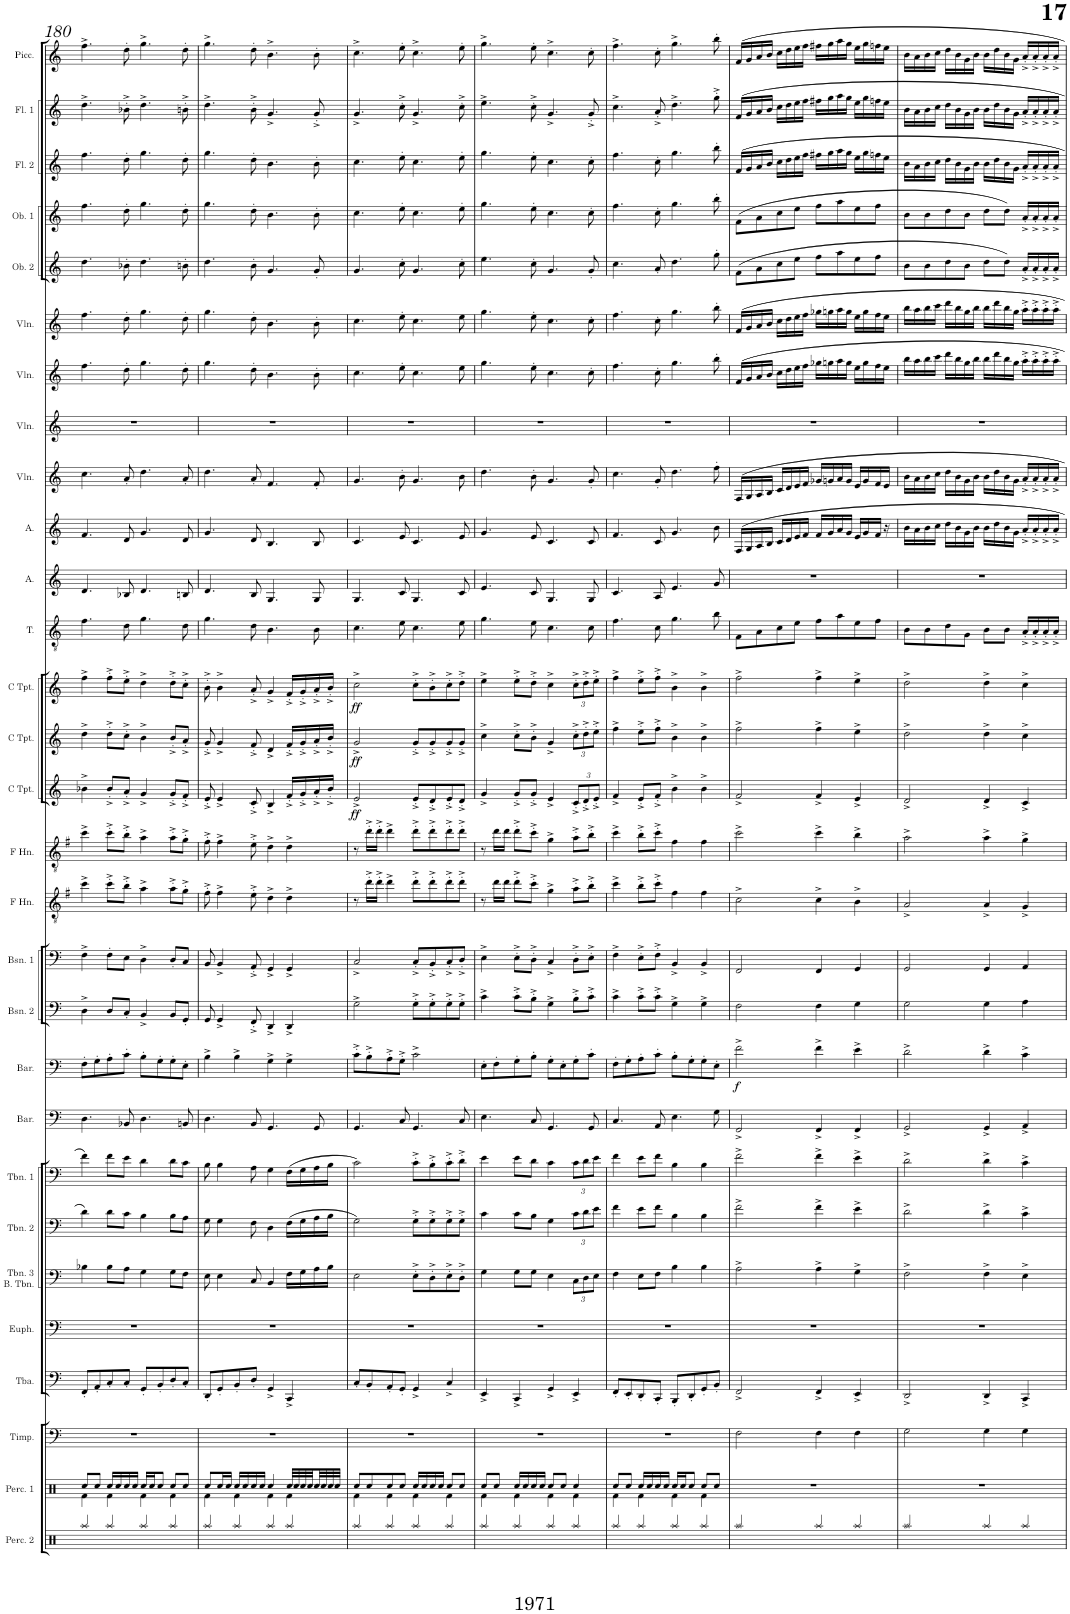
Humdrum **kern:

**kern	**kern	**kern	**kern	**kern	**kern	**kern	**kern	**kern	**kern	**dynam	**kern	**kern	**kern	**kern	**kern	**dynam	**kern	**dynam	**kern	**dynam	**kern	**kern	**kern	**kern	**kern	**kern	**kern	**kern	**kern	**kern	**kern	**kern
*part29	*part28	*part27	*part26	*part25	*part24	*part23	*part22	*part21	*part20	*part20	*part19	*part18	*part17	*part16	*part15	*part15	*part14	*part14	*part13	*part13	*part12	*part11	*part10	*part9	*part8	*part7	*part6	*part5	*part4	*part3	*part2	*part1
*staff29	*staff28	*staff27	*staff26	*staff25	*staff24	*staff23	*staff22	*staff21	*staff20	*staff20	*staff19	*staff18	*staff17	*staff16	*staff15	*staff15	*staff14	*staff14	*staff13	*staff13	*staff12	*staff11	*staff10	*staff9	*staff8	*staff7	*staff6	*staff5	*staff4	*staff3	*staff2	*staff1
*I"Percussion 2	*I"Percussion 1	*I"Timpani	*I"Tuba	*I"Euphonium	*I"Trombone 3 &amp; Bass Trombone	*I"Trombone 2	*I"Trombone 1	*I"Baritone	*I"Baritone	*	*I"Bassoon 2	*I"Bassoon 1	*I"Tenor	*I"Tenor	*I"C Trumpet	*	*I"C Trumpet	*	*I"C Trumpet	*	*I"Tenor	*I"Alto	*I"Alto	*I"Violin	*I"Violin	*I"Violin	*I"Violin	*I"Oboe 2	*I"Oboe 1	*I"Flute 2	*I"Flute 1	*I"Piccolo
*I'Perc. 2	*I'Perc. 1	*I'Timp.	*I'Tba.	*I'Euph.	*I'Tbn. 3 B. Tbn.	*I'Tbn. 2	*I'Tbn. 1	*I'Bar.	*I'Bar.	*	*I'Bsn. 2	*I'Bsn. 1	*I'T.	*I'T.	*I'C Tpt.	*	*I'C Tpt.	*	*I'C Tpt.	*	*I'T.	*I'A.	*I'A.	*I'Vln.	*I'Vln.	*I'Vln.	*I'Vln.	*I'Ob. 2	*I'Ob. 1	*I'Fl. 2	*I'Fl. 1	*I'Picc.
!!LO:PB:g=z
*clefX	*clefX	*clefF4	*clefF4	*clefF4	*clefF4	*clefF4	*clefF4	*clefF4	*clefF4	*	*clefF4	*clefF4	*clefGv2	*clefGv2	*clefG2	*	*clefG2	*	*clefG2	*	*clefGv2	*clefG2	*clefG2	*clefG2	*clefG2	*clefG2	*clefG2	*clefG2	*clefG2	*clefG2	*clefG2	*clefG2
*	*	*	*	*	*	*	*	*	*	*	*	*	*Trd4c7	*Trd4c7	*	*	*	*	*	*	*	*	*	*	*	*	*	*	*	*	*	*Trd-7c-12
*k[]	*k[]	*k[]	*k[]	*k[]	*k[]	*k[]	*k[]	*k[]	*k[]	*	*k[]	*k[]	*k[f#]	*k[f#]	*k[]	*	*k[]	*	*k[]	*	*k[]	*k[]	*k[]	*k[]	*k[]	*k[]	*k[]	*k[]	*k[]	*k[]	*k[]	*k[]
*M4/4	*M4/4	*M4/4	*M4/4	*M4/4	*M4/4	*M4/4	*M4/4	*M4/4	*M4/4	*	*M4/4	*M4/4	*M4/4	*M4/4	*M4/4	*	*M4/4	*	*M4/4	*	*M4/4	*M4/4	*M4/4	*M4/4	*M4/4	*M4/4	*M4/4	*M4/4	*M4/4	*M4/4	*M4/4	*M4/4
=180	=180	=180	=180	=180	=180	=180	=180	=180	=180	=180	=180	=180	=180	=180	=180	=180	=180	=180	=180	=180	=180	=180	=180	=180	=180	=180	=180	=180	=180	=180	=180	=180
*	*^	*	*	*	*	*	*	*	*	*	*	*	*	*	*	*	*	*	*	*	*	*	*	*	*	*	*	*	*	*	*	*
4Raa/	8Rcc/L	4Rf\	1r	8FF'/L	1r	4B-X\	4d\	4f\	4.D\	8F'\L	.	4D^\	4F^\	4cc^\	4cc^\	4b-X^\	.	4dd^\	.	4ff^\	.	4.f\	4.d/	4.f/	4.cc\	1r	4.ff\	4.ff\	4.dd\	4.ff\	4.ff\	4.dd^\	4.ff^\
.	8Rcc/J	.	.	8AA'/	.	.	.	.	.	8G'\	.	.	.	.	.	.	.	.	.	.	.	.	.	.	.	.	.	.	.	.	.	.	.
4Raa/	16Rcc/LL	4Rf\	.	8C'/	.	8B-\L	8d\L	8f\L	.	8A'\	.	8D/L	8F'\L	8cc'^\L	8cc'^\L	8b-'^/L	.	8dd'^\L	.	8ff'^\L	.	.	.	.	.	.	.	.	.	.	.	.	.
.	16Rcc/	.	.	.	.	.	.	.	.	.	.	.	.	.	.	.	.	.	.	.	.	.	.	.	.	.	.	.	.	.	.	.	.
.	16Rcc/	.	.	8C'/J	.	8A\J	8c\J	8e\J	8BB-X/	8c'\J	.	8C'/J	8E\J	8b'^\J	8b'^\J	8a'^/J	.	8cc'^\J	.	8ee'^\J	.	8d\	8B-X/	8d/	8a'/	.	8dd'\	8dd'\	8b-X'\	8dd'\	8dd'\	8b-X'^\	8dd'\
.	16Rcc/JJ	.	.	.	.	.	.	.	.	.	.	.	.	.	.	.	.	.	.	.	.	.	.	.	.	.	.	.	.	.	.	.	.
4Raa/	16Rcc/LL	4Rf\	.	8GG'/L	.	4G\	4B\	4d\	4.D\	8B'\L	.	4BB^/	4D^\	4a^\	4a^\	4g^/	.	4b^\	.	4dd^\	.	4.g\	4.d/	4.g/	4.dd\	.	4.gg\	4.gg\	4.dd\	4.gg\	4.gg\	4.dd^\	4.gg^\
.	16Rcc/J	.	.	.	.	.	.	.	.	.	.	.	.	.	.	.	.	.	.	.	.	.	.	.	.	.	.	.	.	.	.	.	.
.	8Rcc/J	.	.	8BB'/	.	.	.	.	.	8G'\	.	.	.	.	.	.	.	.	.	.	.	.	.	.	.	.	.	.	.	.	.	.	.
4Raa/	8Rcc/L	4Rf\	.	8D'/	.	8G\L	8B\L	8d\L	.	8G'\	.	8BB/L	8D'/L	8a'^\L	8a'^\L	8g'^/L	.	8b'^/L	.	8dd'^\L	.	.	.	.	.	.	.	.	.	.	.	.	.
.	8Rcc/J	.	.	8C'/J	.	8F\J	8A\J	8c\J	8BBn/	8E'\J	.	8GG'/J	8C/J	8g'^\J	8g'^\J	8f'^/J	.	8a'^/J	.	8cc'^\J	.	8d\	8Bn/	8d/	8a'/	.	8dd'\	8dd'\	8bn'\	8dd'\	8dd'\	8bn'^\	8dd'\
=181	=181	=181	=181	=181	=181	=181	=181	=181	=181	=181	=181	=181	=181	=181	=181	=181	=181	=181	=181	=181	=181	=181	=181	=181	=181	=181	=181	=181	=181	=181	=181	=181	=181
4Raa/	8Rcc/L	4Rf\	1r	8DD'/L	1r	8E\	8G\	8B\	4.D\	4B^\	.	8GG/	8BB/	8f#'^\	8f#'^\	8e'^/	.	8g'^/	.	8b'^\	.	4.g\	4.d/	4.g/	4.dd\	1r	4.gg\	4.gg\	4.dd\	4.gg\	4.gg\	4.dd^\	4.gg^\
.	16Rcc/L	.	.	8GG'/	.	4E\	4G\	4B\	.	.	.	4GG^/	4BB^/	4f#^\	4f#^\	4e^/	.	4g^/	.	4b^\	.	.	.	.	.	.	.	.	.	.	.	.	.
.	16Rcc/JJ	.	.	.	.	.	.	.	.	.	.	.	.	.	.	.	.	.	.	.	.	.	.	.	.	.	.	.	.	.	.	.	.
4Raa/	16Rcc/LL	4Rf\	.	8BB'/	.	.	.	.	.	4B^\	.	.	.	.	.	.	.	.	.	.	.	.	.	.	.	.	.	.	.	.	.	.	.
.	16Rcc/	.	.	.	.	.	.	.	.	.	.	.	.	.	.	.	.	.	.	.	.	.	.	.	.	.	.	.	.	.	.	.	.
.	16Rcc/	.	.	8D'/J	.	8C/	8F\	8A\	8BB/	.	.	8FF'^/	8AA'^/	8e'^\	8e'^\	8c'^/	.	8f'^/	.	8a'^/	.	8d\	8B/	8d/	8a'/	.	8dd'\	8dd'\	8b'\	8dd'\	8dd'\	8b'^\	8dd'\
.	16Rcc/JJ	.	.	.	.	.	.	.	.	.	.	.	.	.	.	.	.	.	.	.	.	.	.	.	.	.	.	.	.	.	.	.	.
4Raa/	4Rcc/	4Rf\	.	4GG^/	.	4BB/	4D\	4G\	4.GG/	4G^\	.	4DD^/	4GG^/	4d^\	4d^\	4B^/	.	4d^/	.	4g^/	.	4.B\	4.G/	4.B/	4.f/	.	4.b\	4.b\	4.g/	4.b\	4.b\	4.g^/	4.b^\
4Raa/	32Rcc/LLL	4Rf\	.	4CC^/	.	16F\LL	(16F\LL	(16F\LL	.	4G^\	.	4DD^/	4GG^/	4d^\	4d^\	16f'^/LL	.	16f'^/LL	.	16f'^/LL	.	.	.	.	.	.	.	.	.	.	.	.	.
.	32Rcc/	.	.	.	.	.	.	.	.	.	.	.	.	.	.	.	.	.	.	.	.	.	.	.	.	.	.	.	.	.	.	.	.
.	32Rcc/	.	.	.	.	16G\	16G\	16G\	.	.	.	.	.	.	.	16g'^/	.	16g'^/	.	16g'^/	.	.	.	.	.	.	.	.	.	.	.	.	.
.	32Rcc/	.	.	.	.	.	.	.	.	.	.	.	.	.	.	.	.	.	.	.	.	.	.	.	.	.	.	.	.	.	.	.	.
.	32Rcc/	.	.	.	.	16A\	16A\	16A\	8GG/	.	.	.	.	.	.	16a'^/	.	16a'^/	.	16a'^/	.	8B\	8G/	8B/	8f'/	.	8b'\	8b'\	8g'/	8b'\	8b'\	8g'^/	8b'\
.	32Rcc/	.	.	.	.	.	.	.	.	.	.	.	.	.	.	.	.	.	.	.	.	.	.	.	.	.	.	.	.	.	.	.	.
.	32Rcc/	.	.	.	.	16B\JJ	16B\JJ	16B\JJ	.	.	.	.	.	.	.	16b'^/JJ	.	16b'^/JJ	.	16b'^/JJ	.	.	.	.	.	.	.	.	.	.	.	.	.
.	32Rcc/JJJ	.	.	.	.	.	.	.	.	.	.	.	.	.	.	.	.	.	.	.	.	.	.	.	.	.	.	.	.	.	.	.	.
=182	=182	=182	=182	=182	=182	=182	=182	=182	=182	=182	=182	=182	=182	=182	=182	=182	=182	=182	=182	=182	=182	=182	=182	=182	=182	=182	=182	=182	=182	=182	=182	=182	=182
!	!	!	!	!	!	!	!	!	!	!	!	!	!	!	!	!	!LO:DY:b	!	!LO:DY:b	!	!LO:DY:b	!	!	!	!	!	!	!	!	!	!	!	!
4Raa/	8Rcc/L	4Rf\	1r	8C'/L	1r	2E\	2G\)	2c\)	4.GG/	8c'^\L	.	2G^\	2C^/	8r	8r	2e^/	ff	2g^/	ff	2cc^\	ff	4.c\	4.G/	4.c/	4.g/	1r	4.cc\	4.cc\	4.g/	4.cc\	4.cc\	4.g^/	4.cc^\
.	8Rcc/	.	.	8BB'/	.	.	.	.	.	8B'^\	.	.	.	16dd'^\LL	16dd'^\LL	.	.	.	.	.	.	.	.	.	.	.	.	.	.	.	.	.	.
.	.	.	.	.	.	.	.	.	.	.	.	.	.	16dd'^\JJ	16dd'^\JJ	.	.	.	.	.	.	.	.	.	.	.	.	.	.	.	.	.	.
4Raa/	8Rcc/	4Rf\	.	8AA'/	.	.	.	.	.	8A'^\	.	.	.	4dd^\	4dd^\	.	.	.	.	.	.	.	.	.	.	.	.	.	.	.	.	.	.
.	8Rcc/J	.	.	8GG'/J	.	.	.	.	8C/	8G'^\J	.	.	.	.	.	.	.	.	.	.	.	8e\	8c/	8e/	8b'\	.	8ee'\	8ee'\	8cc'\	8ee'\	8ee'\	8cc'^\	8ee'\
4Raa/	16Rcc/LL	4Rf\	.	4GG^/	.	8E'^\L	8G'^\L	8c'^\L	4.GG/	2c^\	.	8G'^\L	8C'^/L	8dd'^\L	8dd'^\L	8e'^/L	.	8g'^/L	.	8cc'^\L	.	4.c\	4.G/	4.c/	4.g/	.	4.cc\	4.cc\	4.g/	4.cc\	4.cc\	4.g^/	4.cc^\
.	16Rcc/	.	.	.	.	.	.	.	.	.	.	.	.	.	.	.	.	.	.	.	.	.	.	.	.	.	.	.	.	.	.	.	.
.	16Rcc/	.	.	.	.	8D'^\	8G'^\	8B'^\	.	.	.	8G'^\	8BB'^/	8dd'^\	8dd'^\	8d'^/	.	8g'^/	.	8b'^\	.	.	.	.	.	.	.	.	.	.	.	.	.
.	16Rcc/JJ	.	.	.	.	.	.	.	.	.	.	.	.	.	.	.	.	.	.	.	.	.	.	.	.	.	.	.	.	.	.	.	.
4Raa/	8Rcc/L	4Rf\	.	4C^/	.	8E'^\	8G'^\	8c'^\	.	.	.	8G'^\	8C'^/	8dd'^\	8dd'^\	8e'^/	.	8g'^/	.	8cc'^\	.	.	.	.	.	.	.	.	.	.	.	.	.
.	8Rcc/J	.	.	.	.	8D'^\J	8G'^\J	8d'^\J	8C/	.	.	8G'^\J	8D'^/J	8dd'^\J	8dd'^\J	8d'^/J	.	8g'^/J	.	8dd'^\J	.	8e\	8c/	8e/	8b\	.	8ee\	8ee\	8cc'\	8ee'\	8ee'\	8cc'^\	8ee'\
=183	=183	=183	=183	=183	=183	=183	=183	=183	=183	=183	=183	=183	=183	=183	=183	=183	=183	=183	=183	=183	=183	=183	=183	=183	=183	=183	=183	=183	=183	=183	=183	=183	=183
4Raa/	8Rcc/L	4Rf\	1r	4EE^/	1r	4G\	4c\	4e\	4.E\	8E'\L	.	4c^\	4E^\	8r	8r	4g^/	.	4cc^\	.	4ee^\	.	4.g\	4.e/	4.g/	4.dd\	1r	4.gg\	4.gg\	4.ee\	4.gg\	4.gg\	4.ee^\	4.gg^\
.	8Rcc/J	.	.	.	.	.	.	.	.	8F'\	.	.	.	16dd\LL	16dd\LL	.	.	.	.	.	.	.	.	.	.	.	.	.	.	.	.	.	.
.	.	.	.	.	.	.	.	.	.	.	.	.	.	16dd\JJ	16dd\JJ	.	.	.	.	.	.	.	.	.	.	.	.	.	.	.	.	.	.
4Raa/	16Rcc/LL	4Rf\	.	4CC^/	.	8G\L	8c\L	8e\L	.	8G'\	.	8c'^\L	8E'^\L	8dd'^\L	8dd'^\L	8g'^/L	.	8cc'^\L	.	8ee'^\L	.	.	.	.	.	.	.	.	.	.	.	.	.
.	16Rcc/	.	.	.	.	.	.	.	.	.	.	.	.	.	.	.	.	.	.	.	.	.	.	.	.	.	.	.	.	.	.	.	.
.	16Rcc/	.	.	.	.	8G\J	8B\J	8d\J	8C/	8B'\J	.	8B'^\J	8D'^\J	8cc'^\J	8cc'^\J	8g'^/J	.	8b'^\J	.	8dd'^\J	.	8e\	8c/	8e/	8b'\	.	8ee'\	8ee'\	8cc'\	8ee'\	8ee'\	8cc'^\	8ee'\
.	16Rcc/JJ	.	.	.	.	.	.	.	.	.	.	.	.	.	.	.	.	.	.	.	.	.	.	.	.	.	.	.	.	.	.	.	.
4Raa/	8Rcc/L	4Rf\	.	4GG^/	.	4E\	4G\	4c\	4.GG/	8G'\L	.	4G^\	4C^/	4g^\	4g^\	4e^/	.	4g^/	.	4cc^\	.	4.c\	4.G/	4.c/	4.g/	.	4.cc\	4.cc\	4.g/	4.cc\	4.cc\	4.g^/	4.cc^\
.	8Rcc/J	.	.	.	.	.	.	.	.	8E'\	.	.	.	.	.	.	.	.	.	.	.	.	.	.	.	.	.	.	.	.	.	.	.
*	*	*	*	*	*	*Xbrackettup	*Xbrackettup	*Xbrackettup	*	*	*	*	*	*	*	*Xbrackettup	*	*Xbrackettup	*	*Xbrackettup	*	*	*	*	*	*	*	*	*	*	*	*	*
4Raa/	4Rcc/	4Rf\	.	4EE^/	.	12C\L	12c\L	12c\L	.	8G'\	.	8B'^\L	8D'^\L	8a'^\L	8a'^\L	12c'^/L	.	12cc'^\L	.	12cc'^\L	.	.	.	.	.	.	.	.	.	.	.	.	.
.	.	.	.	.	.	12D\	12d\	12d\	.	.	.	.	.	.	.	12d'^/	.	12dd'^\	.	12dd'^\	.	.	.	.	.	.	.	.	.	.	.	.	.
.	.	.	.	.	.	.	.	.	8GG/	8c'\J	.	8c'^\J	8E'^\J	8b'^\J	8b'^\J	.	.	.	.	.	.	8c\	8G/	8c/	8g'/	.	8cc'\	8cc'\	8g'/	8cc'\	8cc'\	8g'^/	8cc'\
.	.	.	.	.	.	12E\J	12e\J	12e\J	.	.	.	.	.	.	.	12e'^/J	.	12ee'^\J	.	12ee'^\J	.	.	.	.	.	.	.	.	.	.	.	.	.
=184	=184	=184	=184	=184	=184	=184	=184	=184	=184	=184	=184	=184	=184	=184	=184	=184	=184	=184	=184	=184	=184	=184	=184	=184	=184	=184	=184	=184	=184	=184	=184	=184	=184
4Raa/	8Rcc/L	4Rf\	1r	8FF'/L	1r	4F\	4f\	4f\	4.C/	8F'\L	.	4c^\	4F^\	4cc^\	4cc^\	4f^/	.	4ff^\	.	4ff^\	.	4.f\	4.c/	4.f/	4.cc\	1r	4.ff\	4.ff\	4.cc\	4.ff\	4.ff\	4.cc^\	4.ff^\
.	8Rcc/J	.	.	8EE'/	.	.	.	.	.	8G'\	.	.	.	.	.	.	.	.	.	.	.	.	.	.	.	.	.	.	.	.	.	.	.
4Raa/	16Rcc/LL	4Rf\	.	8DD'/	.	8E\L	8e\L	8e\L	.	8A'\	.	8c'^\L	8E'^\L	8b'^\L	8b'^\L	8e'^/L	.	8ee'^\L	.	8ee'^\L	.	.	.	.	.	.	.	.	.	.	.	.	.
.	16Rcc/	.	.	.	.	.	.	.	.	.	.	.	.	.	.	.	.	.	.	.	.	.	.	.	.	.	.	.	.	.	.	.	.
.	16Rcc/	.	.	8CC'/J	.	8F\J	8f\J	8f\J	8AA/	8c'\J	.	8c'^\J	8F'^\J	8cc'^\J	8cc'^\J	8f'^/J	.	8ff'^\J	.	8ff'^\J	.	8c\	8A/	8c/	8g'/	.	8cc'\	8cc'\	8a'/	8cc'\	8cc'\	8a'^/	8cc'\
.	16Rcc/JJ	.	.	.	.	.	.	.	.	.	.	.	.	.	.	.	.	.	.	.	.	.	.	.	.	.	.	.	.	.	.	.	.
4Raa/	16Rcc/LL	4Rf\	.	8BBB'/L	.	4B\	4B\	4B\	4.E\	8B'\L	.	4G^\	4BB^/	4f#\	4f#\	4b^\	.	4b^\	.	4b^\	.	4.g\	4.e/	4.g/	4.dd\	.	4.gg\	4.gg\	4.dd\	4.gg\	4.gg\	4.dd^\	4.gg^\
.	16Rcc/J	.	.	.	.	.	.	.	.	.	.	.	.	.	.	.	.	.	.	.	.	.	.	.	.	.	.	.	.	.	.	.	.
.	8Rcc/J	.	.	8DD'/	.	.	.	.	.	8G'\	.	.	.	.	.	.	.	.	.	.	.	.	.	.	.	.	.	.	.	.	.	.	.
4Raa/	8Rcc/L	4Rf\	.	8GG'/	.	4B\	4B\	4B\	.	8G'\	.	4G^\	4BB^/	4f#\	4f#\	4b^\	.	4b^\	.	4b^\	.	.	.	.	.	.	.	.	.	.	.	.	.
.	8Rcc/J	.	.	8BB'/J	.	.	.	.	8G\	8E'\J	.	.	.	.	.	.	.	.	.	.	.	8b\	8g/	8b\	8ff'\	.	8bb'\	8bb'\	8gg'\	8bb'\	8bb'\	8gg'^\	8bb'\
*	*v	*v	*	*	*	*	*	*	*	*	*	*	*	*	*	*	*	*	*	*	*	*	*	*	*	*	*	*	*	*	*	*	*
=185	=185	=185	=185	=185	=185	=185	=185	=185	=185	=185	=185	=185	=185	=185	=185	=185	=185	=185	=185	=185	=185	=185	=185	=185	=185	=185	=185	=185	=185	=185	=185	=185
!	!	!	!	!	!	!	!	!	!	!LO:DY:b	!	!	!	!	!	!	!	!	!	!	!	!	!	!	!	!	!	!	!	!	!	!
2Raa/	1r	2F\	2FF^/	1r	2A^\	2f^\	2f^\	2FF^/	2f^\	f	2F\	2FF/	2c^\	2cc^\	2f^/	.	2ff^\	.	2ff^\	.	8F\L	1r	16F/LL	16F/LL	1r	16f/LL	16f/LL	(8f\L	(8f\L	16f/LL	16f/LL	16f/LL
.	.	.	.	.	.	.	.	.	.	.	.	.	.	.	.	.	.	.	.	.	.	.	16G/	16G/	.	16g/	16g/	.	.	16g/	16g/	16g/
.	.	.	.	.	.	.	.	.	.	.	.	.	.	.	.	.	.	.	.	.	8A\	.	16A/	16A/	.	16a/	16a/	8a\	8a\	16a/	16a/	16a/
.	.	.	.	.	.	.	.	.	.	.	.	.	.	.	.	.	.	.	.	.	.	.	16B/JJ	16B/JJ	.	16b/JJ	16b/JJ	.	.	16b/JJ	16b/JJ	16b/JJ
.	.	.	.	.	.	.	.	.	.	.	.	.	.	.	.	.	.	.	.	.	8c\	.	16c/LL	16c/LL	.	16cc\LL	16cc\LL	8cc\	8cc\	16cc\LL	16cc\LL	16cc\LL
.	.	.	.	.	.	.	.	.	.	.	.	.	.	.	.	.	.	.	.	.	.	.	16d/	16d/	.	16dd\	16dd\	.	.	16dd\	16dd\	16dd\
.	.	.	.	.	.	.	.	.	.	.	.	.	.	.	.	.	.	.	.	.	8e\J	.	16e/	16e/	.	16ee\	16ee\	8ee\J	8ee\J	16ee\	16ee\	16ee\
.	.	.	.	.	.	.	.	.	.	.	.	.	.	.	.	.	.	.	.	.	.	.	16f/JJ	16f/JJ	.	16ff\JJ	16ff\JJ	.	.	16ff\JJ	16ff\JJ	16ff\JJ
4Raa/	.	4F\	4FF^/	.	4A^\	4f^\	4f^\	4FF^/	4f^\	.	4F\	4FF/	4c^\	4cc^\	4f^/	.	4ff^\	.	4ff^\	.	8f\L	.	16f/LL	16g-X/LL	.	16gg-X\LL	16gg-X\LL	8ff\L	8ff\L	16ff#X\LL	16ff#X\LL	16ff#X\LL
.	.	.	.	.	.	.	.	.	.	.	.	.	.	.	.	.	.	.	.	.	.	.	16g/	16gn/	.	16ggn\	16ggn\	.	.	16gg\	16gg\	16gg\
.	.	.	.	.	.	.	.	.	.	.	.	.	.	.	.	.	.	.	.	.	8a\	.	16a/	16a/	.	16aa\	16aa\	8aa\	8aa\	16aa\	16aa\	16aa\
.	.	.	.	.	.	.	.	.	.	.	.	.	.	.	.	.	.	.	.	.	.	.	16g/JJ	16g/JJ	.	16gg\JJ	16gg\JJ	.	.	16gg\JJ	16gg\JJ	16gg\JJ
4Raa/	.	4F\	4EE^/	.	4G^\	4e^\	4e^\	4FF^/	4e^\	.	4G\	4GG/	4B^\	4b^\	4e^/	.	4ee^\	.	4ee^\	.	8e\	.	16e/LL	16e/LL	.	16ee\LL	16ee\LL	8ee\	8ee\	16ee\LL	16ee\LL	16ee\LL
.	.	.	.	.	.	.	.	.	.	.	.	.	.	.	.	.	.	.	.	.	.	.	16g/	16g/	.	16gg\	16gg\	.	.	16gg\	16gg\	16gg\
.	.	.	.	.	.	.	.	.	.	.	.	.	.	.	.	.	.	.	.	.	8f\J	.	16f/JJ	16f/	.	16ff\	16ff\	8ff\J	8ff\J	16ffn\	16ffn\	16ffn\
.	.	.	.	.	.	.	.	.	.	.	.	.	.	.	.	.	.	.	.	.	.	.	16r	16e/JJ	.	16ee\JJ	16ee\JJ	.	.	16ee\JJ	16ee\JJ	16ee\JJ
=186	=186	=186	=186	=186	=186	=186	=186	=186	=186	=186	=186	=186	=186	=186	=186	=186	=186	=186	=186	=186	=186	=186	=186	=186	=186	=186	=186	=186	=186	=186	=186	=186
2Raa/	1r	2G\	2DD^/	1r	2F^\	2d^\	2d^\	2GG^/	2d^\	.	2G\	2GG/	2A^/	2a^\	2d^/	.	2dd^\	.	2dd^\	.	8B\L	1r	16b\LL	16b\LL	1r	16bb\LL	16bb\LL	8b\L	8b\L	16b\LL	16b\LL	16b\LL
.	.	.	.	.	.	.	.	.	.	.	.	.	.	.	.	.	.	.	.	.	.	.	16a\	16a\	.	16aa\	16aa\	.	.	16a\	16a\	16a\
.	.	.	.	.	.	.	.	.	.	.	.	.	.	.	.	.	.	.	.	.	8B\	.	16b\	16b\	.	16bb\	16bb\	8b\	8b\	16b\	16b\	16b\
.	.	.	.	.	.	.	.	.	.	.	.	.	.	.	.	.	.	.	.	.	.	.	16cc\JJ	16cc\JJ	.	16ccc\JJ	16ccc\JJ	.	.	16cc\JJ	16cc\JJ	16cc\JJ
.	.	.	.	.	.	.	.	.	.	.	.	.	.	.	.	.	.	.	.	.	8d\	.	16dd\LL	16dd\LL	.	16ddd\LL	16ddd\LL	8dd\	8dd\	16dd\LL	16dd\LL	16dd\LL
.	.	.	.	.	.	.	.	.	.	.	.	.	.	.	.	.	.	.	.	.	.	.	16b\	16b\	.	16bb\	16bb\	.	.	16b\	16b\	16b\
.	.	.	.	.	.	.	.	.	.	.	.	.	.	.	.	.	.	.	.	.	8G\J	.	16g\	16g\	.	16gg\	16gg\	8b\J	8b\J	16g\	16g\	16g\
.	.	.	.	.	.	.	.	.	.	.	.	.	.	.	.	.	.	.	.	.	.	.	16b\JJ	16b\JJ	.	16bb\JJ	16bb\JJ	.	.	16b\JJ	16b\JJ	16b\JJ
4Raa/	.	4G\	4DD^/	.	4F^\	4d^\	4d^\	4GG^/	4d^\	.	4G\	4GG/	4A^/	4a^\	4d^/	.	4dd^\	.	4dd^\	.	8B\L	.	16b\LL	16b\LL	.	16bb\LL	16bb\LL	8dd\L	8dd\L	16b\LL	16b\LL	16b\LL
.	.	.	.	.	.	.	.	.	.	.	.	.	.	.	.	.	.	.	.	.	.	.	16dd\	16dd\	.	16ddd\	16ddd\	.	.	16dd\	16dd\	16dd\
.	.	.	.	.	.	.	.	.	.	.	.	.	.	.	.	.	.	.	.	.	8B\J	.	16b\	16b\	.	16bb\	16bb\	8dd\J)	8dd\J)	16b\	16b\	16b\
.	.	.	.	.	.	.	.	.	.	.	.	.	.	.	.	.	.	.	.	.	.	.	16g\JJ	16g\JJ	.	16gg\JJ	16gg\JJ	.	.	16g\JJ	16g\JJ	16g\JJ
4Raa/	.	4G\	4CC^/	.	4E^\	4c^\	4c^\	4AA^/	4c^\	.	4A\	4AA/	4G^/	4g^\	4c^/	.	4cc^\	.	4cc^\	.	16A'^/LL	.	16a'^/LL	16a'^/LL	.	16aa'^\LL	16aa'^\LL	16a'^/LL	16a'^/LL	16a'^/LL	16a'^/LL	16a'^/LL
.	.	.	.	.	.	.	.	.	.	.	.	.	.	.	.	.	.	.	.	.	16A'^/	.	16a'^/	16a'^/	.	16aa'^\	16aa'^\	16a'^/	16a'^/	16a'^/	16a'^/	16a'^/
.	.	.	.	.	.	.	.	.	.	.	.	.	.	.	.	.	.	.	.	.	16A'^/	.	16a'^/	16a'^/	.	16aa'^\	16aa'^\	16a'^/	16a'^/	16a'^/	16a'^/	16a'^/
.	.	.	.	.	.	.	.	.	.	.	.	.	.	.	.	.	.	.	.	.	16A'^/JJ	.	16a'^/JJ	16a'^/JJ	.	16aa'^\JJ	16aa'^\JJ	16a'^/JJ	16a'^/JJ	16a'^/JJ	16a'^/JJ	16a'^/JJ
=	=	=	=	=	=	=	=	=	=	=	=	=	=	=	=	=	=	=	=	=	=	=	=	=	=	=	=	=	=	=	=	=
*-	*-	*-	*-	*-	*-	*-	*-	*-	*-	*-	*-	*-	*-	*-	*-	*-	*-	*-	*-	*-	*-	*-	*-	*-	*-	*-	*-	*-	*-	*-	*-	*-
